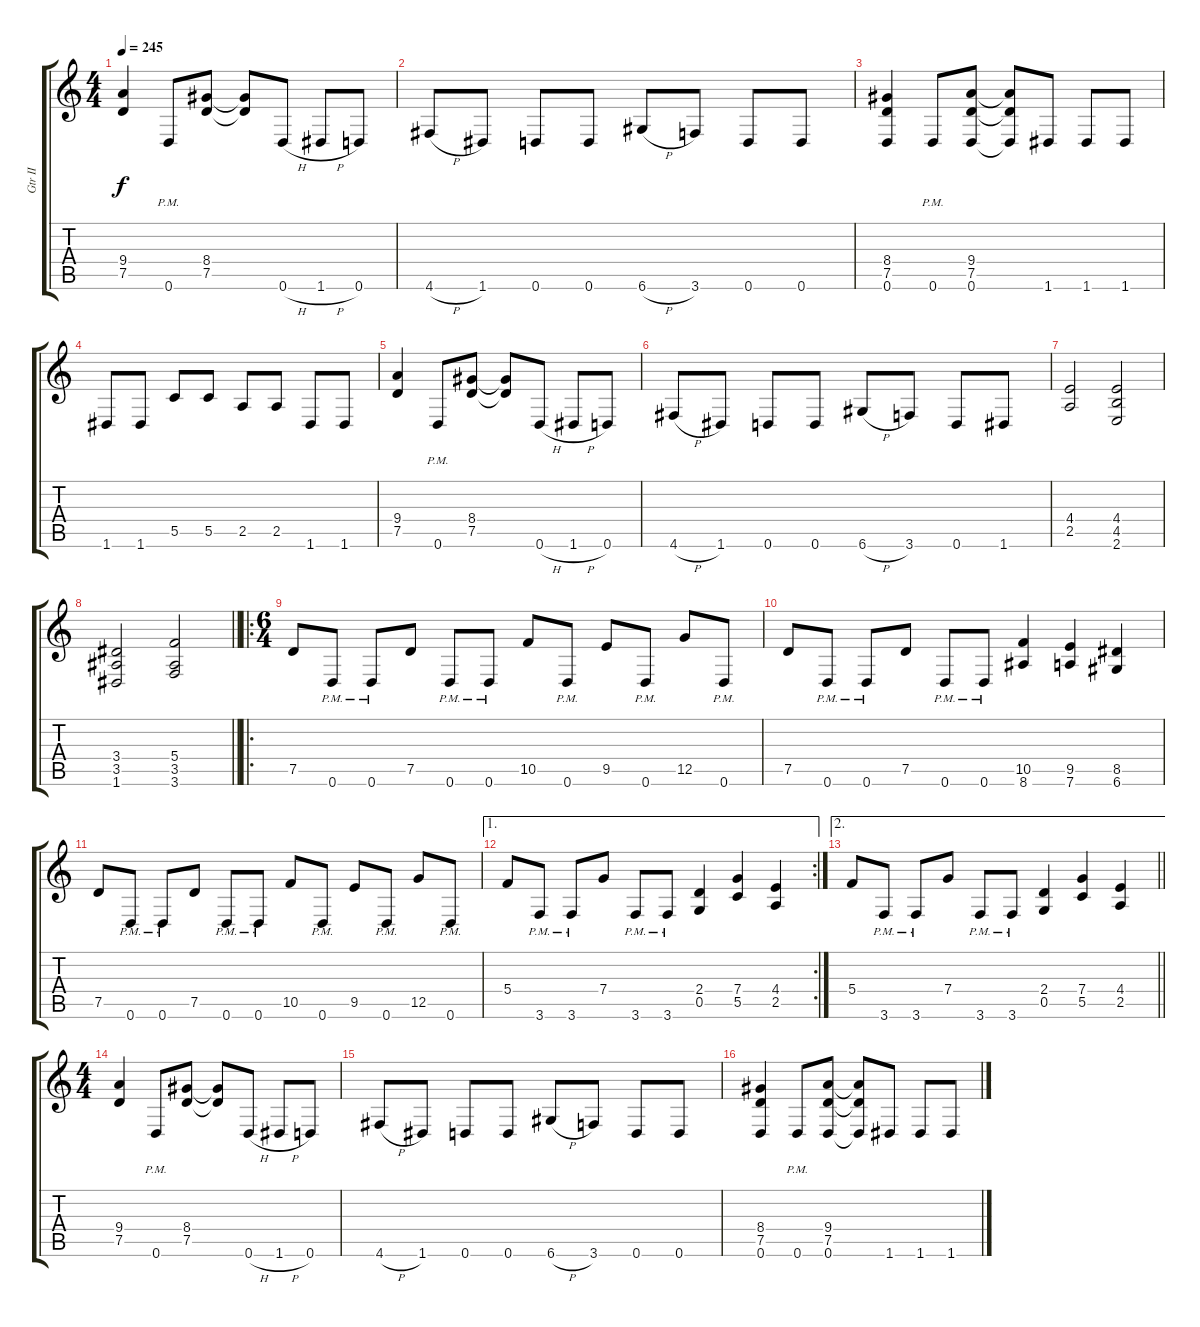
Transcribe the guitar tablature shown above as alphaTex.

\track ("Gtr II" "Gtr II") {instrument distortionguitar}
\staff {score tabs}
\tuning (D4 A3 F3 C3 G2 D2) {hide}
\ts (4 4)
\tempo 245
\clef g2
\ks c
(9.4 7.5).4{dy f} 0.6{pm}.8 (8.4 7.5).8 (8.4{t} 7.5{t}).8 0.6{h}.8 1.6{h}.8 0.6.8 |
4.6{h}.8 1.6.8 0.6.8 0.6.8 6.6{h}.8 3.6.8 0.6.8 0.6.8 |
(8.4 7.5 0.6).4 0.6{pm}.8 (9.4 7.5 0.6).8 (9.4{t} 7.5{t} 0.6{t}).8 1.6.8 1.6.8 1.6.8 |
1.6.8 1.6.8 5.5.8 5.5.8 2.5.8 2.5.8 1.6.8 1.6.8 |
(9.4 7.5).4 0.6{pm}.8 (8.4 7.5).8 (8.4{t} 7.5{t}).8 0.6{h}.8 1.6{h}.8 0.6.8 |
4.6{h}.8 1.6.8 0.6.8 0.6.8 6.6{h}.8 3.6.8 0.6.8 1.6.8 |
(4.4 2.5).2 (4.4 4.5 2.6).2 |
\barLineRight lightlight
(3.4 3.5 1.6).2 (5.4 3.5 3.6).2 |
\ro
\ts (6 4)
7.5.8 0.6{pm}.8 0.6{pm}.8 7.5.8 0.6{pm}.8 0.6{pm}.8 10.5.8 0.6{pm}.8 9.5.8 0.6{pm}.8 12.5.8 0.6{pm}.8 |
7.5.8 0.6{pm}.8 0.6{pm}.8 7.5.8 0.6{pm}.8 0.6{pm}.8 (10.5 8.6).4 (9.5 7.6).4 (8.5 6.6).4 |
7.5.8 0.6{pm}.8 0.6{pm}.8 7.5.8 0.6{pm}.8 0.6{pm}.8 10.5.8 0.6{pm}.8 9.5.8 0.6{pm}.8 12.5.8 0.6{pm}.8 |
\ae 1
\rc 2
5.4.8 3.6{pm}.8 3.6{pm}.8 7.4.8 3.6{pm}.8 3.6{pm}.8 (2.4 0.5).4 (7.4 5.5).4 (4.4 2.5).4 |
\ae 2
\barLineRight lightlight
5.4.8 3.6{pm}.8 3.6{pm}.8 7.4.8 3.6{pm}.8 3.6{pm}.8 (2.4 0.5).4 (7.4 5.5).4 (4.4 2.5).4 |
\ts (4 4)
(9.4 7.5).4 0.6{pm}.8 (8.4 7.5).8 (8.4{t} 7.5{t}).8 0.6{h}.8 1.6{h}.8 0.6.8 |
4.6{h}.8 1.6.8 0.6.8 0.6.8 6.6{h}.8 3.6.8 0.6.8 0.6.8 |
(8.4 7.5 0.6).4 0.6{pm}.8 (9.4 7.5 0.6).8 (9.4{t} 7.5{t} 0.6{t}).8 1.6.8 1.6.8 1.6.8
